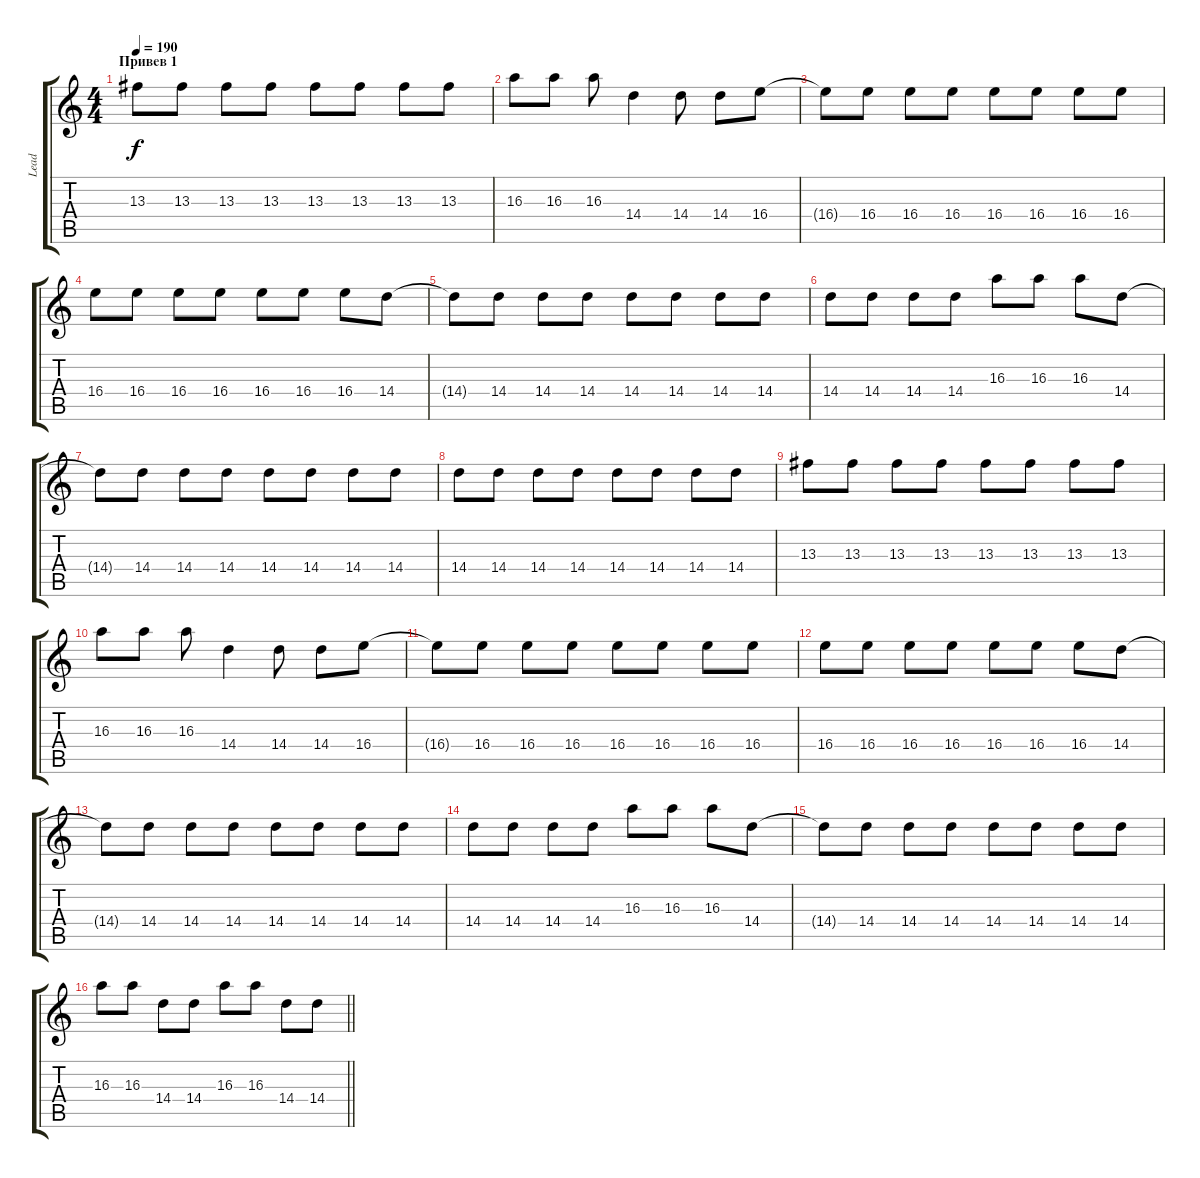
\track ("Lead" "Lead") {instrument distortionguitar}
\staff {score tabs}
\tuning (D4 A3 F3 C3 G2 C2) {hide}
\ts (4 4)
\section ("" "Привев 1")
\tempo 190
\clef g2
\ks c
13.3.8{dy f} 13.3.8 13.3.8 13.3.8 13.3.8 13.3.8 13.3.8 13.3.8 |
16.3.8 16.3.8 16.3.8 14.4.4 14.4.8 14.4.8 16.4.8 |
16.4{t}.8 16.4.8 16.4.8 16.4.8 16.4.8 16.4.8 16.4.8 16.4.8 |
16.4.8 16.4.8 16.4.8 16.4.8 16.4.8 16.4.8 16.4.8 14.4.8 |
14.4{t}.8 14.4.8 14.4.8 14.4.8 14.4.8 14.4.8 14.4.8 14.4.8 |
14.4.8 14.4.8 14.4.8 14.4.8 16.3.8 16.3.8 16.3.8 14.4.8 |
14.4{t}.8 14.4.8 14.4.8 14.4.8 14.4.8 14.4.8 14.4.8 14.4.8 |
14.4.8 14.4.8 14.4.8 14.4.8 14.4.8 14.4.8 14.4.8 14.4.8 |
13.3.8 13.3.8 13.3.8 13.3.8 13.3.8 13.3.8 13.3.8 13.3.8 |
16.3.8 16.3.8 16.3.8 14.4.4 14.4.8 14.4.8 16.4.8 |
16.4{t}.8 16.4.8 16.4.8 16.4.8 16.4.8 16.4.8 16.4.8 16.4.8 |
16.4.8 16.4.8 16.4.8 16.4.8 16.4.8 16.4.8 16.4.8 14.4.8 |
14.4{t}.8 14.4.8 14.4.8 14.4.8 14.4.8 14.4.8 14.4.8 14.4.8 |
14.4.8 14.4.8 14.4.8 14.4.8 16.3.8 16.3.8 16.3.8 14.4.8 |
14.4{t}.8 14.4.8 14.4.8 14.4.8 14.4.8 14.4.8 14.4.8 14.4.8 |
\barLineRight lightlight
16.3.8 16.3.8 14.4.8 14.4.8 16.3.8 16.3.8 14.4.8 14.4.8
